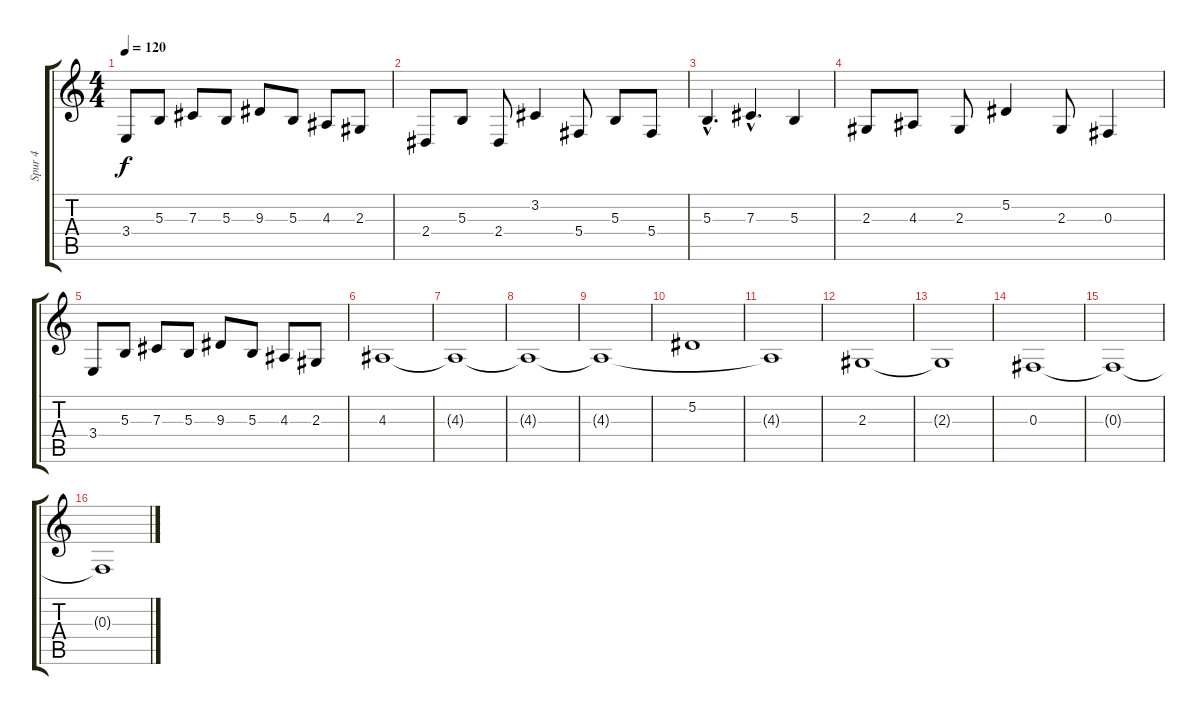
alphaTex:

\track ("Spur 4" "Spur 4") {instrument orchestralharp}
\staff {score tabs}
\tuning (Eb4 Bb3 Gb3 Db3 Ab2 Eb2) {hide}
\ts (4 4)
\tempo 120
\clef g2
\ks c
3.4.8{dy f} 5.3.8 7.3.8 5.3.8 9.3.8 5.3.8 4.3.8 2.3.8 |
2.4.8{volume 16 instrument orchestralharp} 5.3.8 2.4.8 3.2.4 5.4.8 5.3.8 5.4.8 |
5.3{hac}.4{d} 7.3{hac}.4{d} 5.3.4 |
2.3.8 4.3.8 2.3.8 5.2.4 2.3.8 0.3.4 |
3.4.8 5.3.8 7.3.8 5.3.8 9.3.8 5.3.8 4.3.8 2.3.8 |
4.3.1 |
4.3{t}.1 |
4.3{t}.1 |
4.3{t}.1 |
5.2.1 |
4.3{t}.1 |
2.3.1 |
2.3{t}.1 |
0.3.1 |
0.3{t}.1 |
0.3{t}.1
